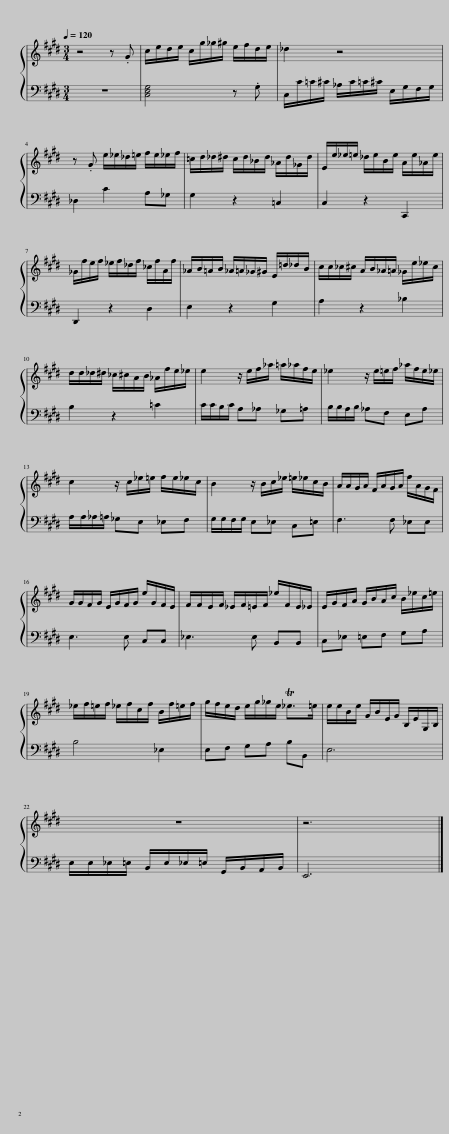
X:1
%%score { 1 | 2 }
L:1/8
Q:1/4=120
M:3/4
I:linebreak $
K:E
V:1 treble
V:2 bass
V:1
 z4 z .G | c/e/d/e/ c/g/_g/^g/ e/f/d/e/ | _d2 z4 |$[K:E] z .G e/_e/_d/=e/ f/e/_e/f/ | =c/d/_d/^d/ c/d/_B/d/ _A/d/_G/d/ | %5
 E/e/_e/=e/ _d/e/B/e/ A/e/_A/e/ |$[K:E] _G/f/e/f/ _e/f/_d/f/ _c/f/A/f/ | _A/B/=A/B/ _A/=A/_G/^G/ E/=d/_d/B/ | c/c/_c/^c/ A/B/_A/=A/ _G/e/_e/c/ |$[K:E] d/d/_d/^d/ _c/^c/A/B/ _A/f/e/_e/ | %10
 e2 z/ e/f/_a/ =a/_a/f/e/ | _e2 z/ e/=e/f/ _a/f/e/_e/ |$[K:E] c2 z/ c/_e/=e/ f/e/_e/c/ | B2 z/ B/c/_e/ =e/_e/c/B/ | A/A/G/A/ F/A/G/A/ f/A/G/F/ |$ %15
 G/G/F/G/ E/G/F/G/ e/G/F/E/ | F/F/E/F/ _E/F/=E/F/ _e/F/E/_E/ | E/G/F/A/ G/B/A/c/ B/_e/c/=e/ |$ _e/f/=e/f/ _e/f/c/f/ B/f/=e/f/ | g/f/e/d/ e/g/_g/e/ T_e>=e | %20
 e/e/B/e/ G/B/E/G/ B,/E/G,/B,/ |$ z6 | z6 |] %23
V:2
 z6 | [C,E,G,]4 z .G, | C,/C/=C/^C/ _A,/C/=C/^C/ E,/G,/F,/G,/ |$[K:E] _D,2 C2 A,_G, | G,2 z2 =C,2 | %5
 C,2 z2 C,,2 |$[K:E] D,,2 z2 D,2 | E,2 z2 G,2 | A,2 z2 _B,2 |$[K:E] B,2 z2 =C2 | %10
 C/C/B,/C/ A,_A, _G,=A, | B,/B,/A,/B,/ _A,F, E,A, |$[K:E] A,/A,/_A,/=A,/ _G,E, _E,F, | G,/G,/F,/G,/ E,_E, C,=E, | F,3 F, _E,E, |$ %15
 E,3 E, C,C, | _E,3 E, B,,B,, | C,_E, =E,F, G,A, |$ B,4 _E,2 | E,F, G,A, B,B,, | %20
 E,6 |$ E,/E,/_E,/=E,/ B,,/E,/_E,/=E,/ G,,/B,,/A,,/B,,/ | E,,6 |] %23
